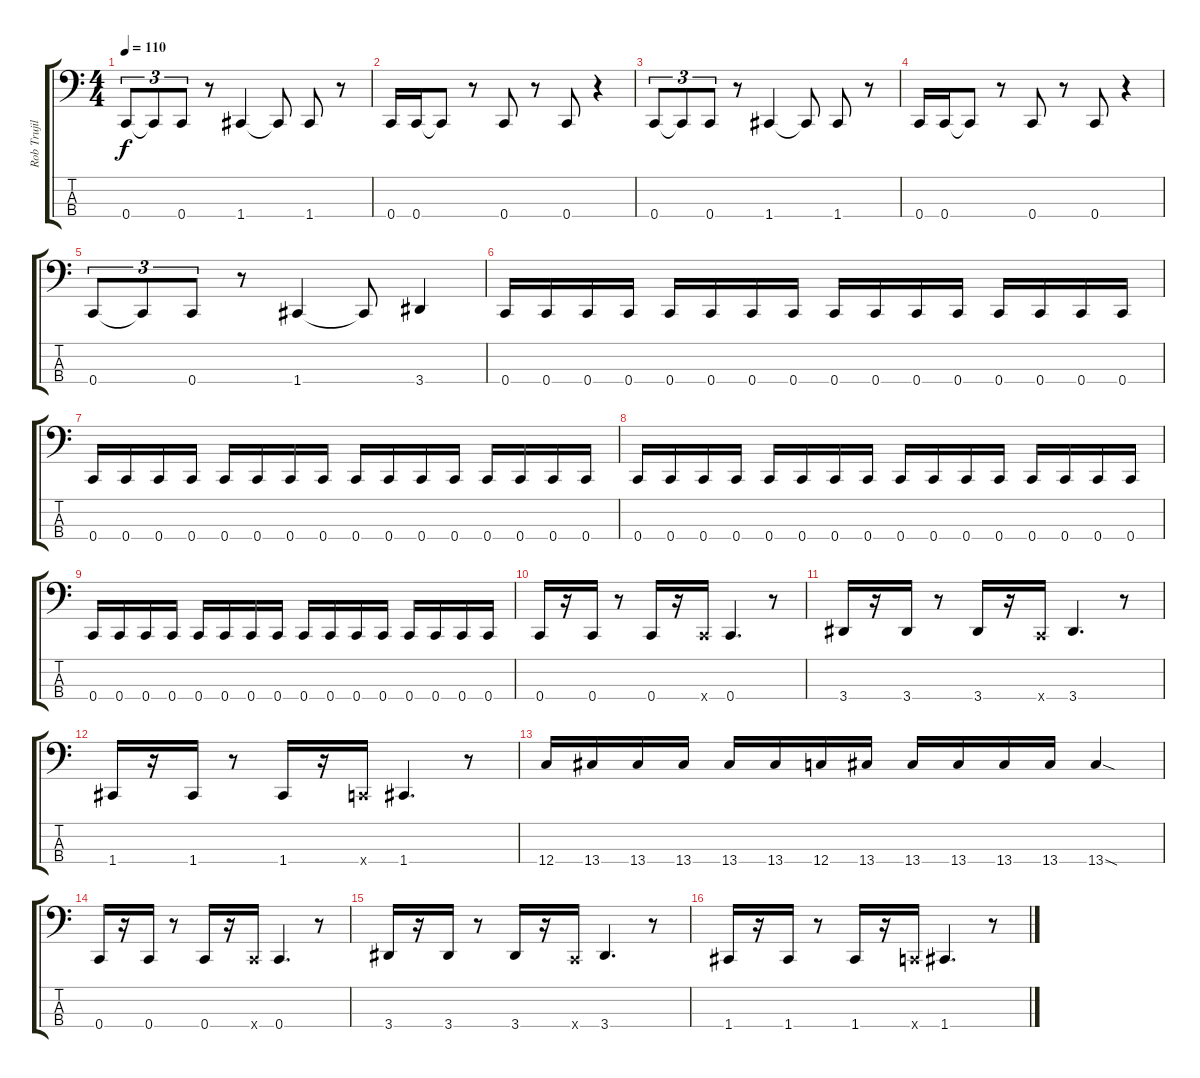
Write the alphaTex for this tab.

\track ("Rob Trujillo" "Rob Trujil") {instrument electricbassfinger}
\staff {score tabs}
\tuning (F2 C2 G1 C1) {hide}
\ts (4 4)
\tempo 110
\clef f4
\ks c
0.4.8{tu (3 2) dy f} 0.4{t}.8{tu (3 2)} 0.4.8{tu (3 2)} r.8 1.4.4 1.4{t}.8 1.4.8 r.8 |
0.4.16 0.4.16 0.4{t}.8 r.8 0.4.8 r.8 0.4.8 r.4 |
0.4.8{tu (3 2)} 0.4{t}.8{tu (3 2)} 0.4.8{tu (3 2)} r.8 1.4.4 1.4{t}.8 1.4.8 r.8 |
0.4.16 0.4.16 0.4{t}.8 r.8 0.4.8 r.8 0.4.8 r.4 |
0.4.8{tu (3 2)} 0.4{t}.8{tu (3 2)} 0.4.8{tu (3 2)} r.8 1.4.4 1.4{t}.8 3.4.4 |
0.4.16 0.4.16 0.4.16 0.4.16 0.4.16 0.4.16 0.4.16 0.4.16 0.4.16 0.4.16 0.4.16 0.4.16 0.4.16 0.4.16 0.4.16 0.4.16 |
0.4.16 0.4.16 0.4.16 0.4.16 0.4.16 0.4.16 0.4.16 0.4.16 0.4.16 0.4.16 0.4.16 0.4.16 0.4.16 0.4.16 0.4.16 0.4.16 |
0.4.16 0.4.16 0.4.16 0.4.16 0.4.16 0.4.16 0.4.16 0.4.16 0.4.16 0.4.16 0.4.16 0.4.16 0.4.16 0.4.16 0.4.16 0.4.16 |
0.4.16 0.4.16 0.4.16 0.4.16 0.4.16 0.4.16 0.4.16 0.4.16 0.4.16 0.4.16 0.4.16 0.4.16 0.4.16 0.4.16 0.4.16 0.4.16 |
0.4.16 r.16 0.4.16 r.8 0.4.16 r.16 0.4{x}.16 0.4.4{d} r.8 |
3.4.16 r.16 3.4.16 r.8 3.4.16 r.16 0.4{x}.16 3.4.4{d} r.8 |
1.4.16 r.16 1.4.16 r.8 1.4.16 r.16 0.4{x}.16 1.4.4{d} r.8 |
12.4.16 13.4.16 13.4.16 13.4.16 13.4.16 13.4.16 12.4.16 13.4.16 13.4.16 13.4.16 13.4.16 13.4.16 13.4{sod}.4 |
0.4.16 r.16 0.4.16 r.8 0.4.16 r.16 0.4{x}.16 0.4.4{d} r.8 |
3.4.16 r.16 3.4.16 r.8 3.4.16 r.16 0.4{x}.16 3.4.4{d} r.8 |
1.4.16 r.16 1.4.16 r.8 1.4.16 r.16 0.4{x}.16 1.4.4{d} r.8
